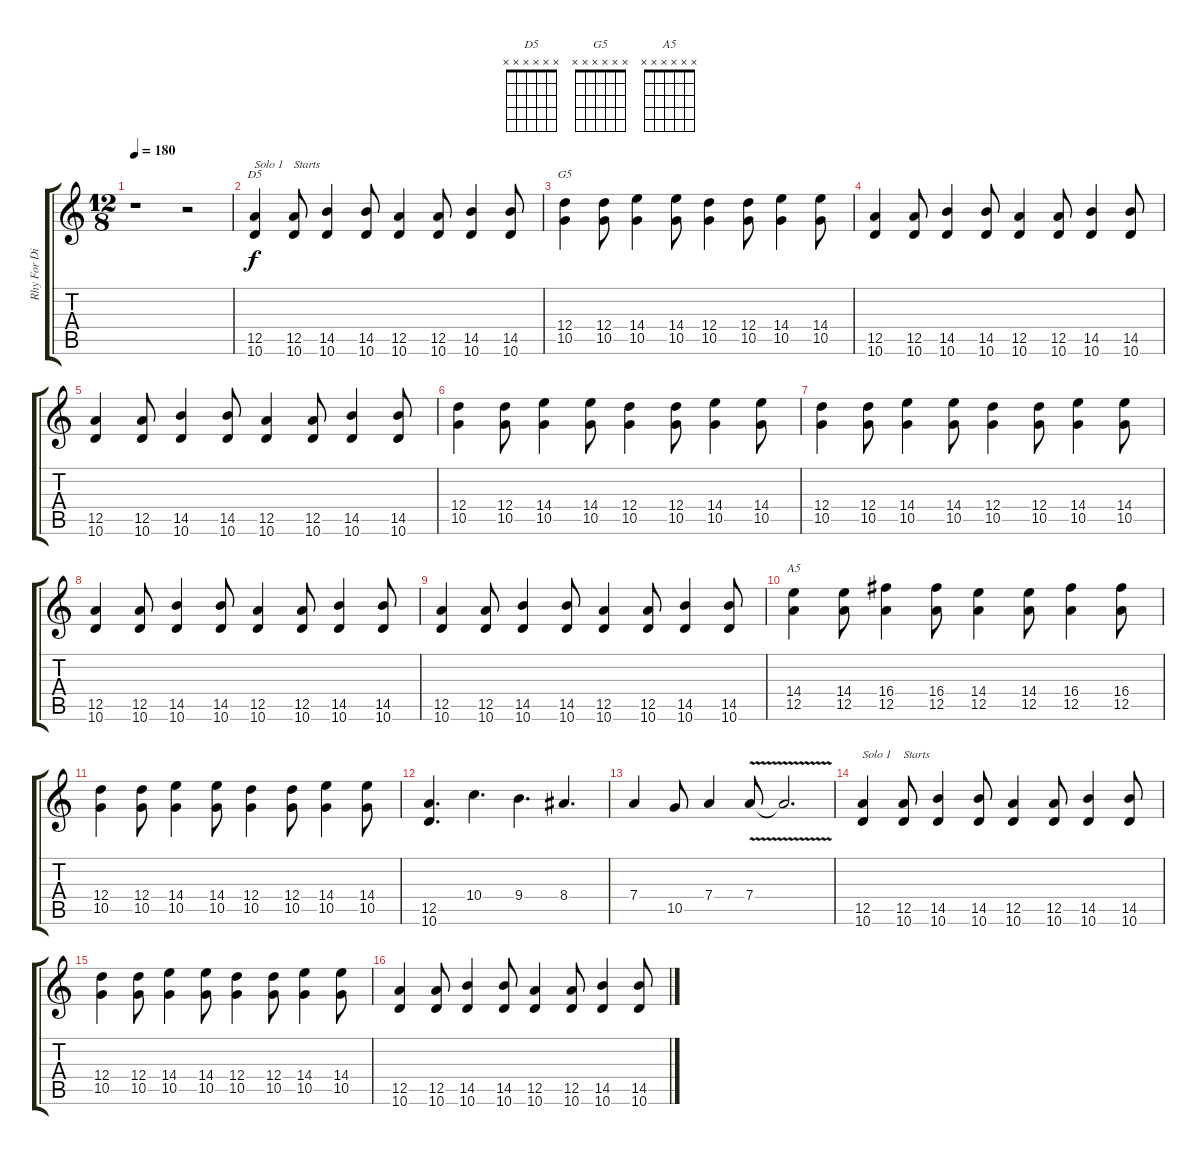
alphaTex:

\track ("Rhy For Dickeys dolo" "Rhy For Di") {instrument overdrivenguitar}
\staff {score tabs}
\tuning (E4 B3 G3 D3 A2 E2) {hide}
\chord ("D5" x x x x x x)
\chord ("G5" x x x x x x)
\chord ("A5" x x x x x x)
\ts (12 8)
\tempo 180
\clef g2
\ks c
r.1{dy f} r.2 |
(12.5 10.6).4{ch "D5" txt "Solo 1"} (12.5 10.6).8{txt "Starts"} (14.5 10.6).4 (14.5 10.6).8 (12.5 10.6).4 (12.5 10.6).8 (14.5 10.6).4 (14.5 10.6).8 |
(12.4 10.5).4{ch "G5"} (12.4 10.5).8 (14.4 10.5).4 (14.4 10.5).8 (12.4 10.5).4 (12.4 10.5).8 (14.4 10.5).4 (14.4 10.5).8 |
(12.5 10.6).4 (12.5 10.6).8 (14.5 10.6).4 (14.5 10.6).8 (12.5 10.6).4 (12.5 10.6).8 (14.5 10.6).4 (14.5 10.6).8 |
(12.5 10.6).4 (12.5 10.6).8 (14.5 10.6).4 (14.5 10.6).8 (12.5 10.6).4 (12.5 10.6).8 (14.5 10.6).4 (14.5 10.6).8 |
(12.4 10.5).4 (12.4 10.5).8 (14.4 10.5).4 (14.4 10.5).8 (12.4 10.5).4 (12.4 10.5).8 (14.4 10.5).4 (14.4 10.5).8 |
(12.4 10.5).4 (12.4 10.5).8 (14.4 10.5).4 (14.4 10.5).8 (12.4 10.5).4 (12.4 10.5).8 (14.4 10.5).4 (14.4 10.5).8 |
(12.5 10.6).4 (12.5 10.6).8 (14.5 10.6).4 (14.5 10.6).8 (12.5 10.6).4 (12.5 10.6).8 (14.5 10.6).4 (14.5 10.6).8 |
(12.5 10.6).4 (12.5 10.6).8 (14.5 10.6).4 (14.5 10.6).8 (12.5 10.6).4 (12.5 10.6).8 (14.5 10.6).4 (14.5 10.6).8 |
(14.4 12.5).4{ch "A5"} (14.4 12.5).8 (16.4 12.5).4 (16.4 12.5).8 (14.4 12.5).4 (14.4 12.5).8 (16.4 12.5).4 (16.4 12.5).8 |
(12.4 10.5).4 (12.4 10.5).8 (14.4 10.5).4 (14.4 10.5).8 (12.4 10.5).4 (12.4 10.5).8 (14.4 10.5).4 (14.4 10.5).8 |
(12.5 10.6).4{d} 10.4.4{d} 9.4.4{d} 8.4.4{d} |
7.4.4 10.5.8 7.4.4 7.4{v}.8 7.4{t}.2{d} |
(12.5 10.6).4{txt "Solo 1"} (12.5 10.6).8{txt "Starts"} (14.5 10.6).4 (14.5 10.6).8 (12.5 10.6).4 (12.5 10.6).8 (14.5 10.6).4 (14.5 10.6).8 |
(12.4 10.5).4 (12.4 10.5).8 (14.4 10.5).4 (14.4 10.5).8 (12.4 10.5).4 (12.4 10.5).8 (14.4 10.5).4 (14.4 10.5).8 |
(12.5 10.6).4 (12.5 10.6).8 (14.5 10.6).4 (14.5 10.6).8 (12.5 10.6).4 (12.5 10.6).8 (14.5 10.6).4 (14.5 10.6).8
